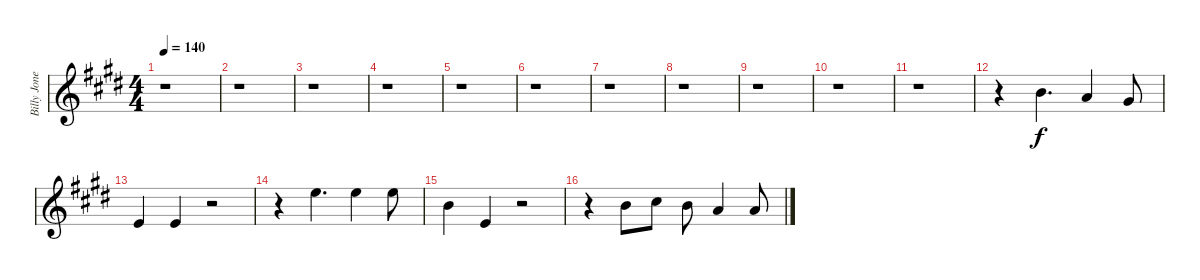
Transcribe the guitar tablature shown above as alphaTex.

\track ("Billy Jones Vocals" "Billy Jone") {instrument flute}
\staff {score}
\tuning (E4 B3 G3 D3 A2 E2) {hide}
\ts (4 4)
\tempo 140
\clef g2
\ks e
r.1{dy f} |
r.1 |
r.1 |
r.1 |
r.1 |
r.1 |
r.1 |
r.1 |
r.1 |
r.1 |
r.1 |
r.4 7.1.4{d} 10.2.4 9.2.8 |
9.3.4 9.3.4 r.2 |
r.4 12.1.4{d} 12.1.4 12.1.8 |
7.1.4 9.3.4 r.2 |
r.4 7.1.8 9.1.8 7.1.8 10.2.4 10.2.8
